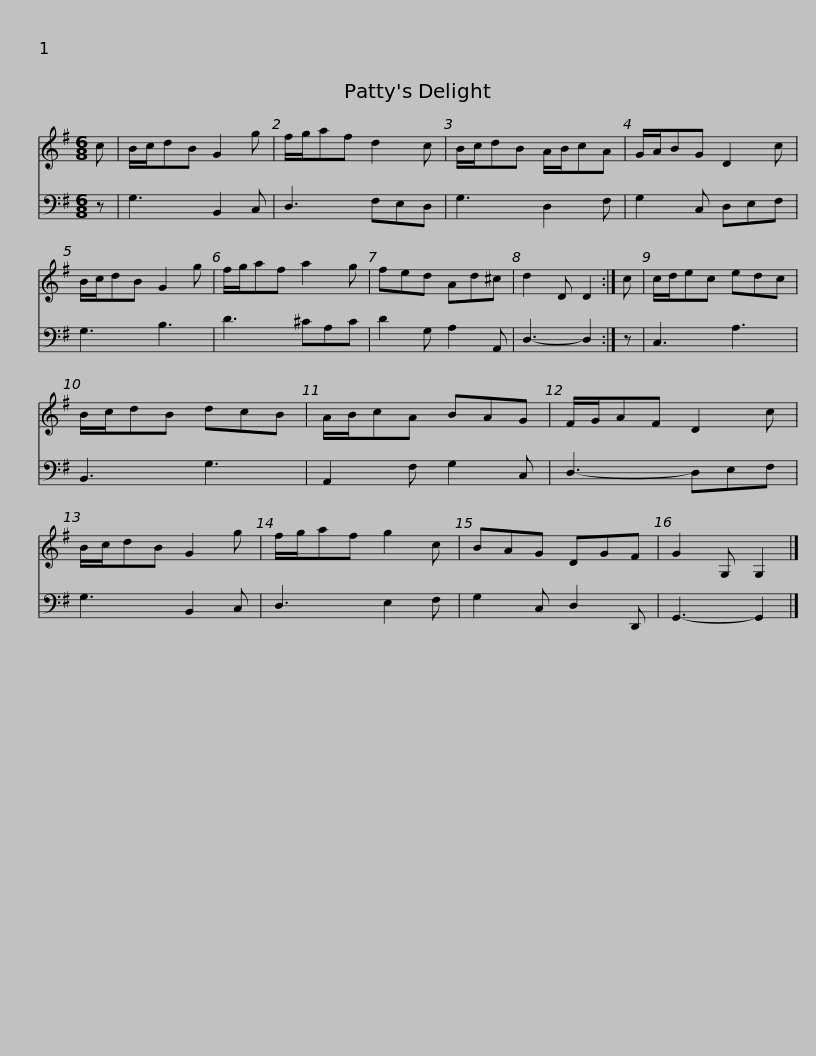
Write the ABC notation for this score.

X:1
%%score 1 2
L:1/8
M:6/8
I:linebreak $
K:G
V:1 treble
V:2 bass
V:1
 c | B/c/dB G2 g | f/g/af d2 c | B/c/dB A/B/cA | G/A/BG D2 c | %5
 B/c/dB G2 g | f/g/af a2 g |$ fed Ad^c | d2 D D2 :| c | %10
 c/d/ec edc | B/c/dB dcB | A/B/cA BAG | F/G/AF D2 c |$ B/c/dB G2 g | %15
 f/g/af g2 c | BAG DGF | G2 G, G,2 |] %18
V:2
 z | G,3 B,,2 C, | D,3 F,E,D, | G,3 D,2 F, | G,2 C, D,E,F, | %5
 G,3 B,3 | D3 ^CA,C |$ D2 G, A,2 A,, | D,3- D,2 :| z | %10
 C,3 A,3 | B,,3 G,3 | A,,2 F, G,2 C, | D,3- D,E,F, |$ G,3 B,,2 C, | %15
 D,3 E,2 F, | G,2 C, D,2 D,, | G,,3- G,,2 |] %18
